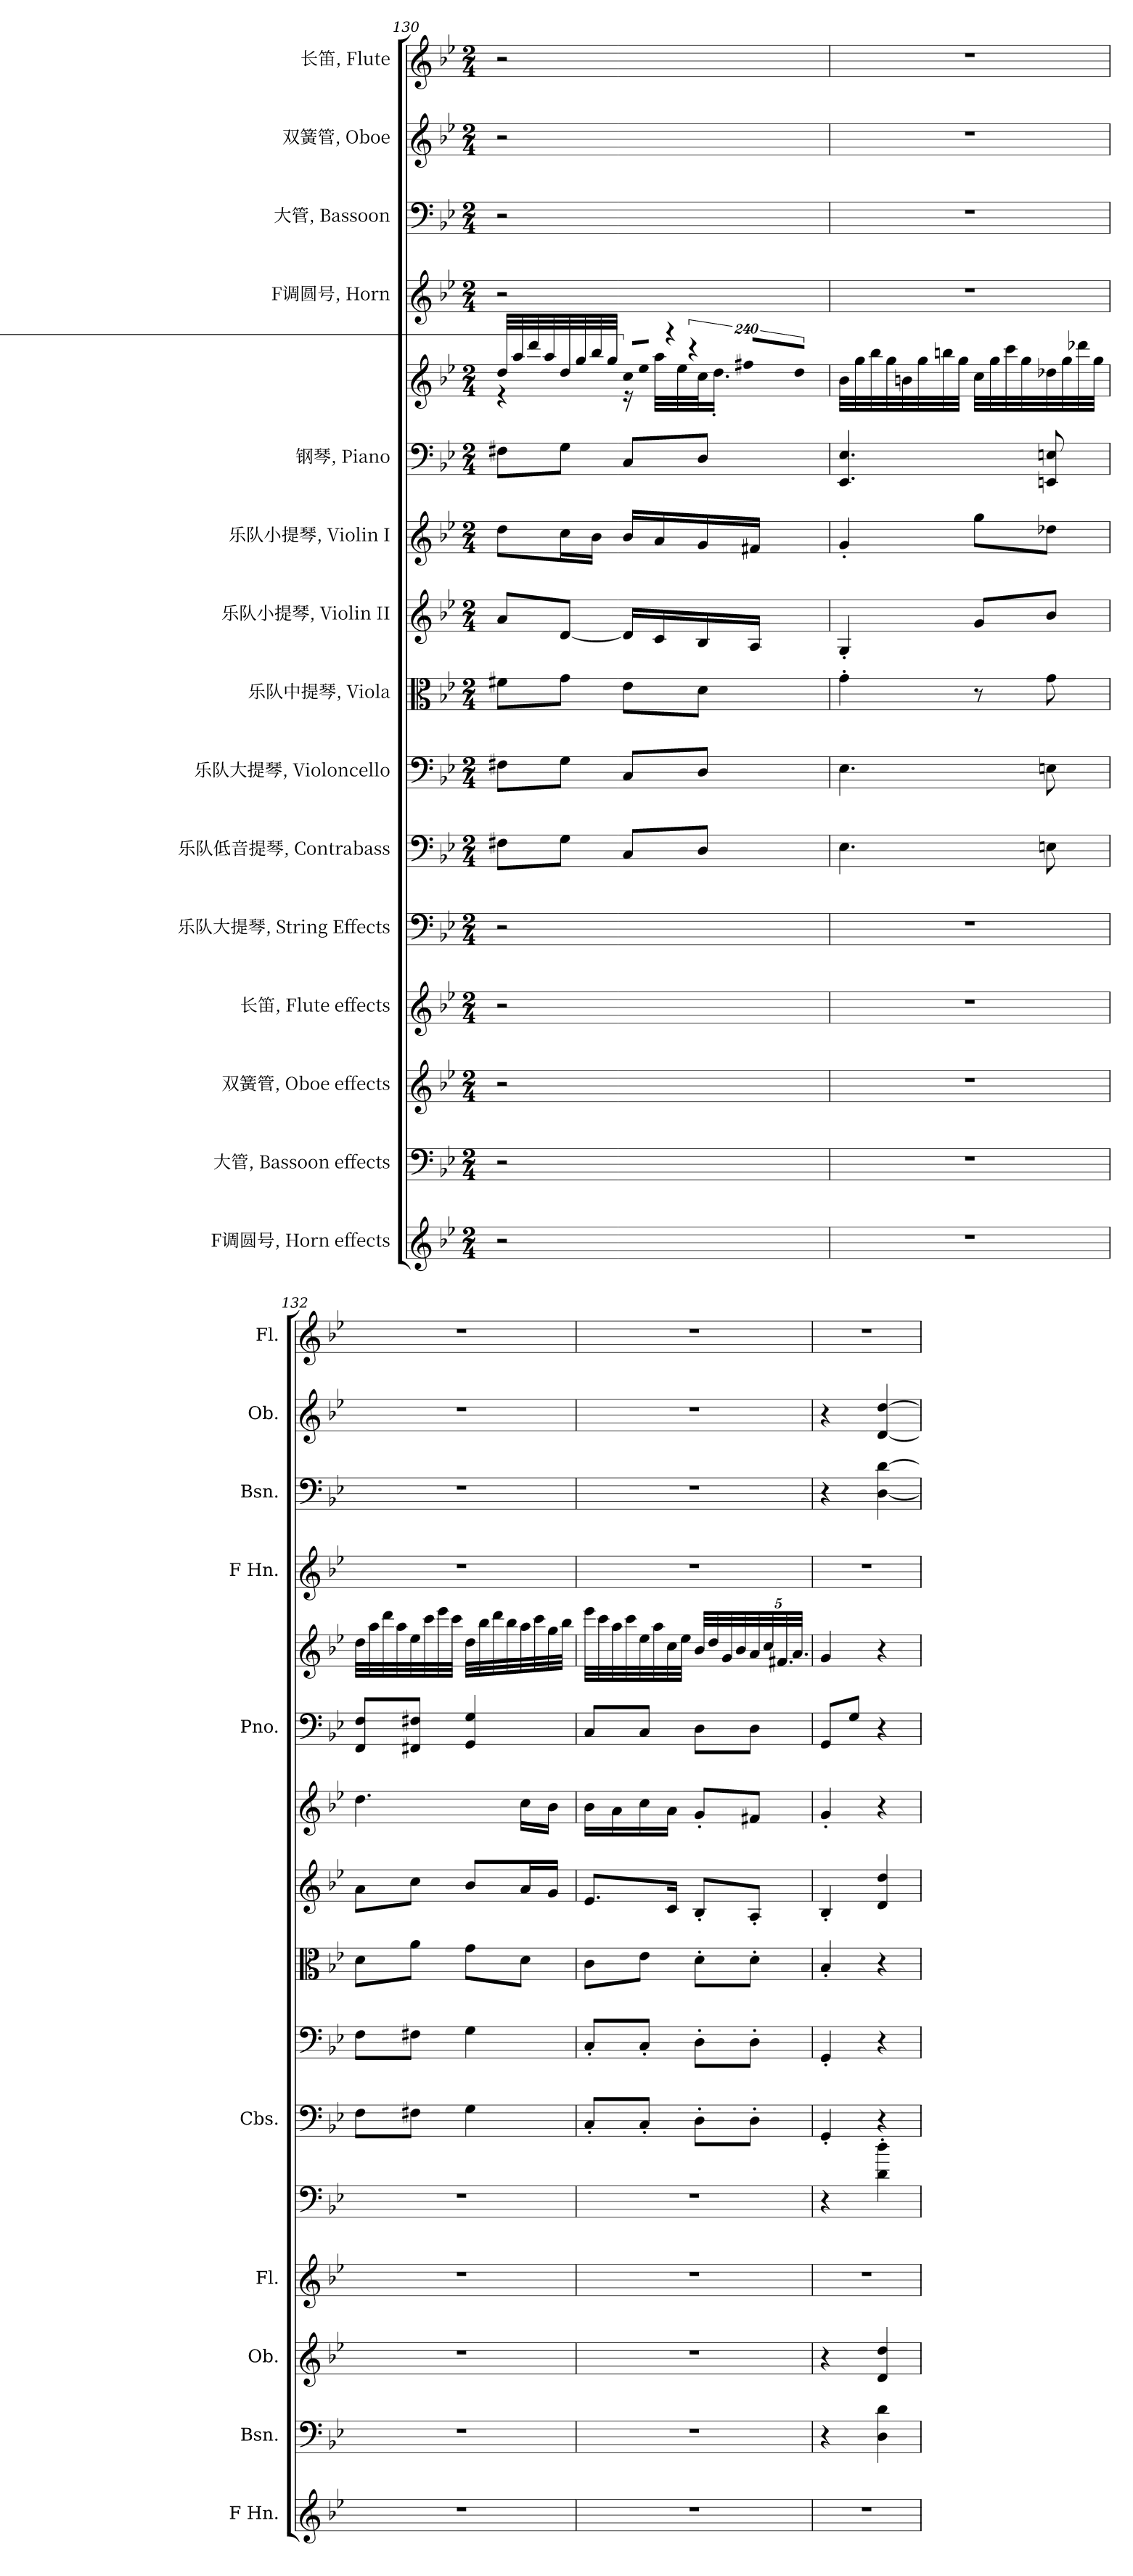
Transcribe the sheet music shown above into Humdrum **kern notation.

**kern	**kern	**kern	**kern	**kern	**kern	**kern	**kern	**kern	**kern	**kern	**kern	**kern	**kern	**kern	**kern
*part15	*part14	*part13	*part12	*part11	*part10	*part9	*part8	*part7	*part6	*part5	*part5	*part4	*part3	*part2	*part1
*staff16	*staff15	*staff14	*staff13	*staff12	*staff11	*staff10	*staff9	*staff8	*staff7	*staff6	*staff5	*staff4	*staff3	*staff2	*staff1
*I"F调圆号, Horn effects	*I"大管, Bassoon effects	*I"双簧管, Oboe effects	*I"长笛, Flute effects	*I"乐队大提琴, String Effects	*I"乐队低音提琴, Contrabass	*I"乐队大提琴, Violoncello	*I"乐队中提琴, Viola	*I"乐队小提琴, Violin II	*I"乐队小提琴, Violin I	*I"钢琴, Piano	*	*I"F调圆号, Horn	*I"大管, Bassoon	*I"双簧管, Oboe	*I"长笛, Flute
*I'F Hn.	*I'Bsn.	*I'Ob.	*I'Fl.	*	*I'Cbs.	*	*	*	*	*I'Pno.	*	*I'F Hn.	*I'Bsn.	*I'Ob.	*I'Fl.
*clefG2	*clefF4	*clefG2	*clefG2	*clefF4	*clefF4	*clefF4	*clefC3	*clefG2	*clefG2	*clefF4	*clefG2	*clefG2	*clefF4	*clefG2	*clefG2
*ITrd4c7	*	*	*	*	*ITrd7c12	*	*	*	*	*	*	*ITrd4c7	*	*	*
*k[b-e-a-]	*k[b-e-]	*k[b-e-]	*k[b-e-]	*k[b-e-]	*k[b-e-]	*k[b-e-]	*k[b-e-]	*k[b-e-]	*k[b-e-]	*k[b-e-]	*k[b-e-]	*k[b-e-a-]	*k[b-e-]	*k[b-e-]	*k[b-e-]
*M2/4	*M2/4	*M2/4	*M2/4	*M2/4	*M2/4	*M2/4	*M2/4	*M2/4	*M2/4	*M2/4	*M2/4	*M2/4	*M2/4	*M2/4	*M2/4
=130	=130	=130	=130	=130	=130	=130	=130	=130	=130	=130	=130	=130	=130	=130	=130
*	*	*	*	*	*	*	*	*	*	*	*^	*	*	*	*
2r	2r	2r	2r	2r	8FF#X\L	8F#X\L	8f#X\L	8a/L	8dd\L	8F#X\L	32dd/LLL	4r	2r	2r	2r	2r
.	.	.	.	.	.	.	.	.	.	.	32aa/	.	.	.	.	.
.	.	.	.	.	.	.	.	.	.	.	32ddd/	.	.	.	.	.
.	.	.	.	.	.	.	.	.	.	.	32aa/	.	.	.	.	.
.	.	.	.	.	8GG\J	8G\J	8g\J	[8d/J	16cc\L	8G\J	32dd/	.	.	.	.	.
.	.	.	.	.	.	.	.	.	.	.	32gg/	.	.	.	.	.
.	.	.	.	.	.	.	.	.	16b-\JJ	.	32bb-/	.	.	.	.	.
.	.	.	.	.	.	.	.	.	.	.	32gg/JJJ	.	.	.	.	.
!	!	!	!	!	!	!	!	!	!	!	!LO:N:vis=32	!	!	!	!	!
.	.	.	.	.	8CC/L	8C/L	8e-\L	16d/LL]	16b-/LL	8C/L	640%23cc/LLL	16r	.	.	.	.
!	!	!	!	!	!	!	!	!	!	!	!LO:N:vis=32	!	!	!	!	!
.	.	.	.	.	.	.	.	.	.	.	640%23ee-/JJJ	.	.	.	.	.
.	.	.	.	.	.	.	.	16c/	16a/	.	.	32aa\LLL	.	.	.	.
!	!	!	!	!	!	!	!	!	!	!	!LO:N:vis=32	!	!	!	!	!
.	.	.	.	.	.	.	.	.	.	.	640%23r	.	.	.	.	.
.	.	.	.	.	.	.	.	.	.	.	.	32ee-\	.	.	.	.
!	!	!	!	!	!	!	!	!	!	!	!LO:N:vis=16	!	!	!	!	!
.	.	.	.	.	.	.	.	.	.	.	1920%137r	.	.	.	.	.
.	.	.	.	.	8DD/J	8D/J	8d\J	16B-/	16g/	8D/J	.	32cc\J	.	.	.	.
.	.	.	.	.	.	.	.	.	.	.	.	16.dd'\JJ	.	.	.	.
!	!	!	!	!	!	!	!	!	!	!	!LO:N:vis=32	!	!	!	!	!
.	.	.	.	.	.	.	.	.	.	.	640%23ff#X/LLL	.	.	.	.	.
.	.	.	.	.	.	.	.	16A/JJ	16f#X/JJ	.	.	.	.	.	.	.
!	!	!	!	!	!	!	!	!	!	!	!LO:N:vis=32	!	!	!	!	!
.	.	.	.	.	.	.	.	.	.	.	640%23dd/JJJ	.	.	.	.	.
960ryy	960ryy	960ryy	960ryy	960ryy	960ryy	960ryy	960ryy	960ryy	960ryy	960ryy	.	960ryy	960ryy	960ryy	960ryy	960ryy
*	*	*	*	*	*	*	*	*	*	*	*v	*v	*	*	*	*
!!LO:PB:g=z
=131	=131	=131	=131	=131	=131	=131	=131	=131	=131	=131	=131	=131	=131	=131	=131
2r	2r	2r	2r	2r	4.EE-\	4.E-\	4g'\	4G'/	4g'/	4.EE-/ 4.E-/	32b-\LLL	2r	2r	2r	2r
.	.	.	.	.	.	.	.	.	.	.	32gg\	.	.	.	.
.	.	.	.	.	.	.	.	.	.	.	32bb-\	.	.	.	.
.	.	.	.	.	.	.	.	.	.	.	32gg\	.	.	.	.
.	.	.	.	.	.	.	.	.	.	.	32bn\	.	.	.	.
.	.	.	.	.	.	.	.	.	.	.	32gg\	.	.	.	.
.	.	.	.	.	.	.	.	.	.	.	32bbn\	.	.	.	.
.	.	.	.	.	.	.	.	.	.	.	32gg\JJJ	.	.	.	.
.	.	.	.	.	.	.	8r	8g/L	8gg\L	.	32cc\LLL	.	.	.	.
.	.	.	.	.	.	.	.	.	.	.	32gg\	.	.	.	.
.	.	.	.	.	.	.	.	.	.	.	32ccc\	.	.	.	.
.	.	.	.	.	.	.	.	.	.	.	32gg\	.	.	.	.
.	.	.	.	.	8EEn\	8En\	8g\	8b-/J	8dd-X\J	8EEn/ 8En/	32dd-X\	.	.	.	.
.	.	.	.	.	.	.	.	.	.	.	32gg\	.	.	.	.
.	.	.	.	.	.	.	.	.	.	.	32ddd-X\	.	.	.	.
.	.	.	.	.	.	.	.	.	.	.	32gg\JJJ	.	.	.	.
=132	=132	=132	=132	=132	=132	=132	=132	=132	=132	=132	=132	=132	=132	=132	=132
2r	2r	2r	2r	2r	8FF\L	8F\L	8d\L	8a\L	4.dd\	8FF/ 8F/L	32dd\LLL	2r	2r	2r	2r
.	.	.	.	.	.	.	.	.	.	.	32aa\	.	.	.	.
.	.	.	.	.	.	.	.	.	.	.	32ddd\	.	.	.	.
.	.	.	.	.	.	.	.	.	.	.	32aa\	.	.	.	.
.	.	.	.	.	8FF#X\J	8F#X\J	8a\J	8cc\J	.	8FF#X/ 8F#X/J	32ee-\	.	.	.	.
.	.	.	.	.	.	.	.	.	.	.	32ccc\	.	.	.	.
.	.	.	.	.	.	.	.	.	.	.	32eee-\	.	.	.	.
.	.	.	.	.	.	.	.	.	.	.	32ccc\JJJ	.	.	.	.
.	.	.	.	.	4GG\	4G\	8g\L	8b-/L	.	4GG/ 4G/	32dd\LLL	.	.	.	.
.	.	.	.	.	.	.	.	.	.	.	32bb-\	.	.	.	.
.	.	.	.	.	.	.	.	.	.	.	32ddd\	.	.	.	.
.	.	.	.	.	.	.	.	.	.	.	32bb-\	.	.	.	.
.	.	.	.	.	.	.	8d\J	16a/L	16cc\LL	.	32aa\	.	.	.	.
.	.	.	.	.	.	.	.	.	.	.	32ccc\	.	.	.	.
.	.	.	.	.	.	.	.	16g/JJ	16b-\JJ	.	32gg\	.	.	.	.
.	.	.	.	.	.	.	.	.	.	.	32bb-\JJJ	.	.	.	.
!!LO:PB:g=z
=133	=133	=133	=133	=133	=133	=133	=133	=133	=133	=133	=133	=133	=133	=133	=133
2r	2r	2r	2r	2r	8CC'/L	8C'/L	8c\L	8.e-/L	16b-\LL	8C/L	32eee-\LLL	2r	2r	2r	2r
.	.	.	.	.	.	.	.	.	.	.	32ccc\	.	.	.	.
.	.	.	.	.	.	.	.	.	16a\	.	32aa\	.	.	.	.
.	.	.	.	.	.	.	.	.	.	.	32ccc\	.	.	.	.
.	.	.	.	.	8CC'/J	8C'/J	8e-\J	.	16cc\	8C/J	32ee-\	.	.	.	.
.	.	.	.	.	.	.	.	.	.	.	32aa\	.	.	.	.
.	.	.	.	.	.	.	.	16c/Jk	16a\JJ	.	32cc\	.	.	.	.
.	.	.	.	.	.	.	.	.	.	.	32ee-\JJJ	.	.	.	.
.	.	.	.	.	8DD'\L	8D'\L	8d'\L	8B-'/L	8g'/L	8D\L	32b-/LLL	.	.	.	.
.	.	.	.	.	.	.	.	.	.	.	32dd/	.	.	.	.
.	.	.	.	.	.	.	.	.	.	.	32g/	.	.	.	.
.	.	.	.	.	.	.	.	.	.	.	32b-/	.	.	.	.
*	*	*	*	*	*	*	*	*	*	*	*Xbrackettup	*	*	*	*
.	.	.	.	.	8DD'\J	8D'\J	8d'\J	8A'/J	8f#X/J	8D\J	40a/	.	.	.	.
.	.	.	.	.	.	.	.	.	.	.	40cc/	.	.	.	.
.	.	.	.	.	.	.	.	.	.	.	40.f#X/	.	.	.	.
.	.	.	.	.	.	.	.	.	.	.	40.a/JJJ	.	.	.	.
=134	=134	=134	=134	=134	=134	=134	=134	=134	=134	=134	=134	=134	=134	=134	=134
2r	4r	4r	2r	4r	4GGG'/	4GG'/	4B-'/	4B-'/	4g'/	8GG/L	4g/	2r	4r	4r	2r
.	.	.	.	.	.	.	.	.	.	8G/J	.	.	.	.	.
.	4D\ 4d\	4d/ 4dd/	.	4d\' 4dd\'	4r	4r	4r	4d/ 4dd/	4r	4r	4r	.	[4D\ [4d\	[4d/ [4dd/	.
=	=	=	=	=	=	=	=	=	=	=	=	=	=	=	=
*-	*-	*-	*-	*-	*-	*-	*-	*-	*-	*-	*-	*-	*-	*-	*-
